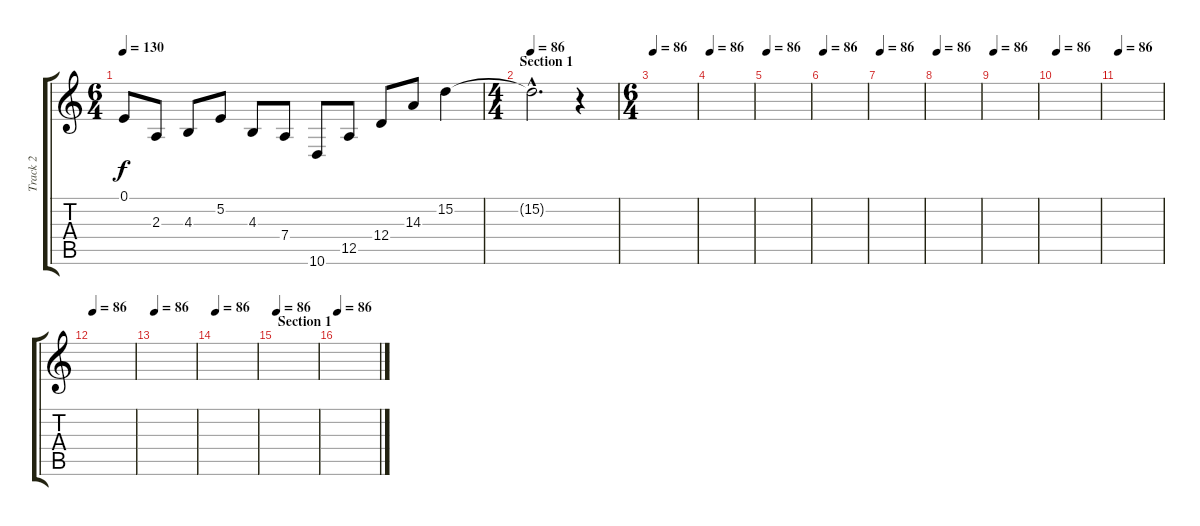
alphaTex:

\track ("Track 2" "Track 2") {instrument tremolostrings}
\staff {score tabs}
\tuning (E4 B3 G3 D3 A2 E2) {hide}
\ts (6 4)
\tempo 130
\clef g2
\ks c
0.1.8{dy f} 2.3.8 4.3.8 5.2.8 4.3.8 7.4.8 10.6.8 12.5.8 12.4.8 14.3.8 15.2.4 |
\ts (4 4)
\section ("" "Section 1")
\tempo 86
15.2{hac t}.2{d} r.4 |
\ts (6 4)
\tempo 86
|
\tempo 86
|
\tempo 86
|
\tempo 86
|
\tempo 86
|
\tempo 86
|
\tempo 86
|
\tempo 86
|
\tempo 86
|
\tempo 86
|
\tempo 86
|
\tempo 86
|
\section ("" "Section 1")
\tempo 86
|
\tempo 86
